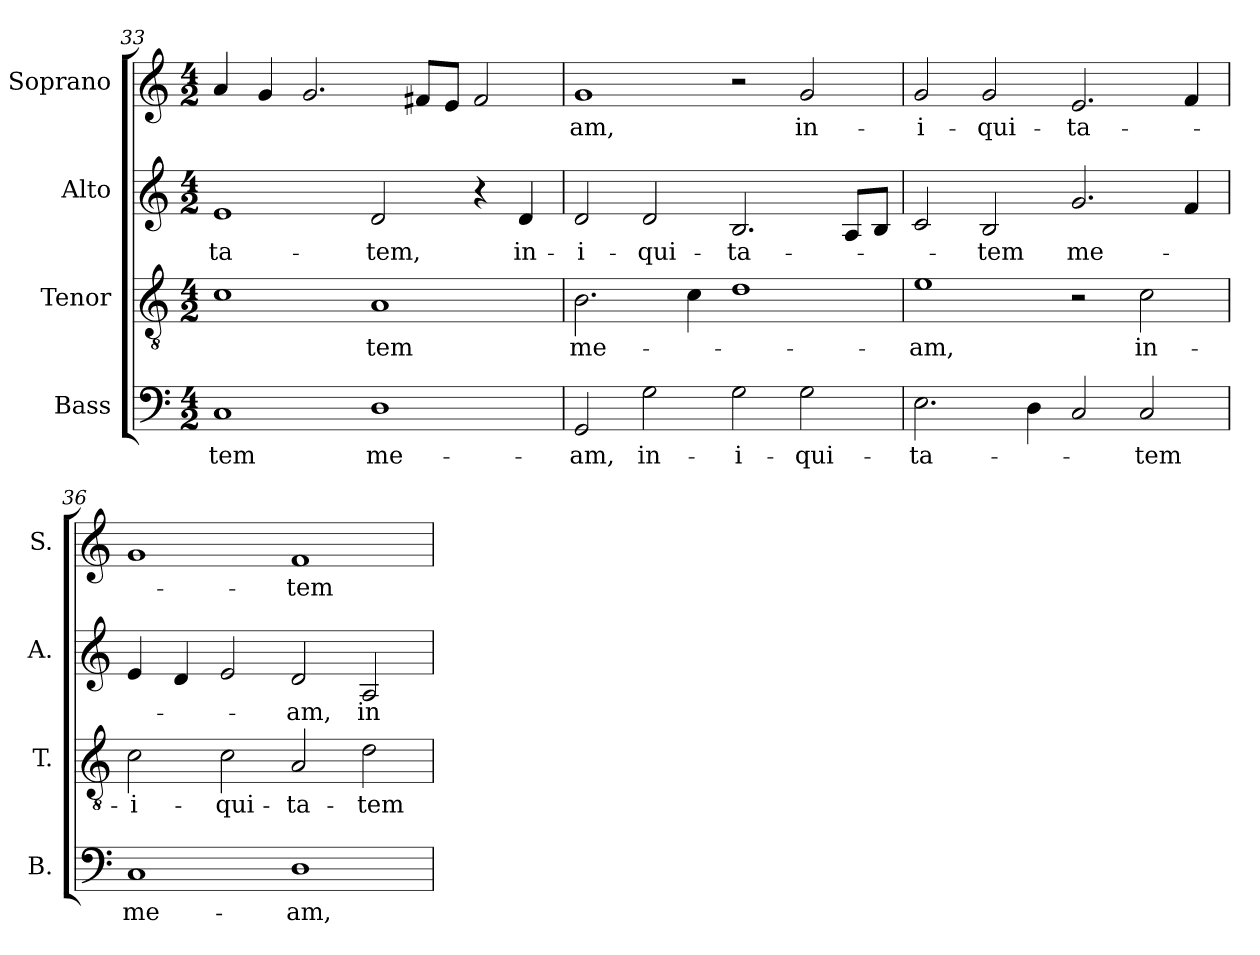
**kern	**text	**kern	**text	**kern	**text	**kern	**text
*part4	*part4	*part3	*part3	*part2	*part2	*part1	*part1
*staff4	*staff4	*staff3	*staff3	*staff2	*staff2	*staff1	*staff1
*I"Bass	*	*I"Tenor	*	*I"Alto	*	*I"Soprano	*
*I'B.	*	*I'T.	*	*I'A.	*	*I'S.	*
*clefF4	*	*clefGv2	*	*clefG2	*	*clefG2	*
*	*	*ITrd7c12	*	*	*	*	*
*k[]	*	*k[]	*	*k[]	*	*k[]	*
*C:	*	*C:	*	*C:	*	*C:	*
*M4/2	*	*M4/2	*	*M4/2	*	*M4/2	*
=33	=33	=33	=33	=33	=33	=33	=33
!	!LO:LY:b:color=#000000	!	!	!	!	!	!
!	!	!	!	!	!LO:LY:b:color=#000000	!	!
1Ci	-tem	1Ci	.	1ei	-ta-	4ai/	.
.	.	.	.	.	.	4gi/	.
.	.	.	.	.	.	2.gi/	.
!	!LO:LY:b:color=#000000	!	!	!	!	!	!
!	!	!	!LO:LY:b:color=#000000	!	!	!	!
!	!	!	!	!	!LO:LY:b:color=#000000	!	!
1Di	me-	1AAi	-tem	2di/	-tem,	.	.
.	.	.	.	.	.	8f#Xi/L	.
.	.	.	.	.	.	8ei/J	.
.	.	.	.	4r	.	2f#i/	.
!	!	!	!	!	!LO:LY:b:color=#000000	!	!
.	.	.	.	4di/	in-	.	.
=34	=34	=34	=34	=34	=34	=34	=34
!	!LO:LY:b:color=#000000	!	!	!	!	!	!
!	!	!	!LO:LY:b:color=#000000	!	!	!	!
!	!	!	!	!	!LO:LY:b:color=#000000	!	!
!	!	!	!	!	!	!	!LO:LY:b:color=#000000
2GGi/	-am,	2.BBi\	me-	2di/	-i-	1gi	-am,
!	!LO:LY:b:color=#000000	!	!	!	!	!	!
!	!	!	!	!	!LO:LY:b:color=#000000	!	!
2Gi\	in-	.	.	2di/	-qui-	.	.
.	.	4Ci\	.	.	.	.	.
!	!LO:LY:b:color=#000000	!	!	!	!	!	!
!	!	!	!	!	!LO:LY:b:color=#000000	!	!
2Gi\	-i-	1Di	.	2.Bi/	-ta-	2r	.
!	!LO:LY:b:color=#000000	!	!	!	!	!	!
!	!	!	!	!	!	!	!LO:LY:b:color=#000000
2Gi\	-qui-	.	.	.	.	2gi/	in-
.	.	.	.	8Ai/L	.	.	.
.	.	.	.	8Bi/J	.	.	.
=35	=35	=35	=35	=35	=35	=35	=35
!	!LO:LY:b:color=#000000	!	!	!	!	!	!
!	!	!	!LO:LY:b:color=#000000	!	!	!	!
!	!	!	!	!	!	!	!LO:LY:b:color=#000000
2.Ei\	-ta-	1Ei	-am,	2ci/	.	2gi/	-i-
!	!	!	!	!	!LO:LY:b:color=#000000	!	!
!	!	!	!	!	!	!	!LO:LY:b:color=#000000
.	.	.	.	2Bi/	-tem	2gi/	-qui-
4Di\	.	.	.	.	.	.	.
!	!	!	!	!	!LO:LY:b:color=#000000	!	!
!	!	!	!	!	!	!	!LO:LY:b:color=#000000
2Ci/	.	2r	.	2.gi/	me-	2.ei/	-ta-
!	!LO:LY:b:color=#000000	!	!	!	!	!	!
!	!	!	!LO:LY:b:color=#000000	!	!	!	!
2Ci/	-tem	2Ci\	in-	.	.	.	.
.	.	.	.	4fi/	.	4fi/	.
!!LO:LB:g=z
=36	=36	=36	=36	=36	=36	=36	=36
!	!LO:LY:b:color=#000000	!	!	!	!	!	!
!	!	!	!LO:LY:b:color=#000000	!	!	!	!
1Ci	me-	2Ci\	-i-	4ei/	.	1gi	.
.	.	.	.	4di/	.	.	.
!	!	!	!LO:LY:b:color=#000000	!	!	!	!
.	.	2Ci\	-qui-	2ei/	.	.	.
!	!LO:LY:b:color=#000000	!	!	!	!	!	!
!	!	!	!LO:LY:b:color=#000000	!	!	!	!
!	!	!	!	!	!LO:LY:b:color=#000000	!	!
!	!	!	!	!	!	!	!LO:LY:b:color=#000000
1Di	-am,	2AAi/	-ta-	2di/	-am,	1fi	-tem
!	!	!	!LO:LY:b:color=#000000	!	!	!	!
!	!	!	!	!	!LO:LY:b:color=#000000	!	!
.	.	2Di\	-tem	2Ai/	in-	.	.
=	=	=	=	=	=	=	=
*-	*-	*-	*-	*-	*-	*-	*-
